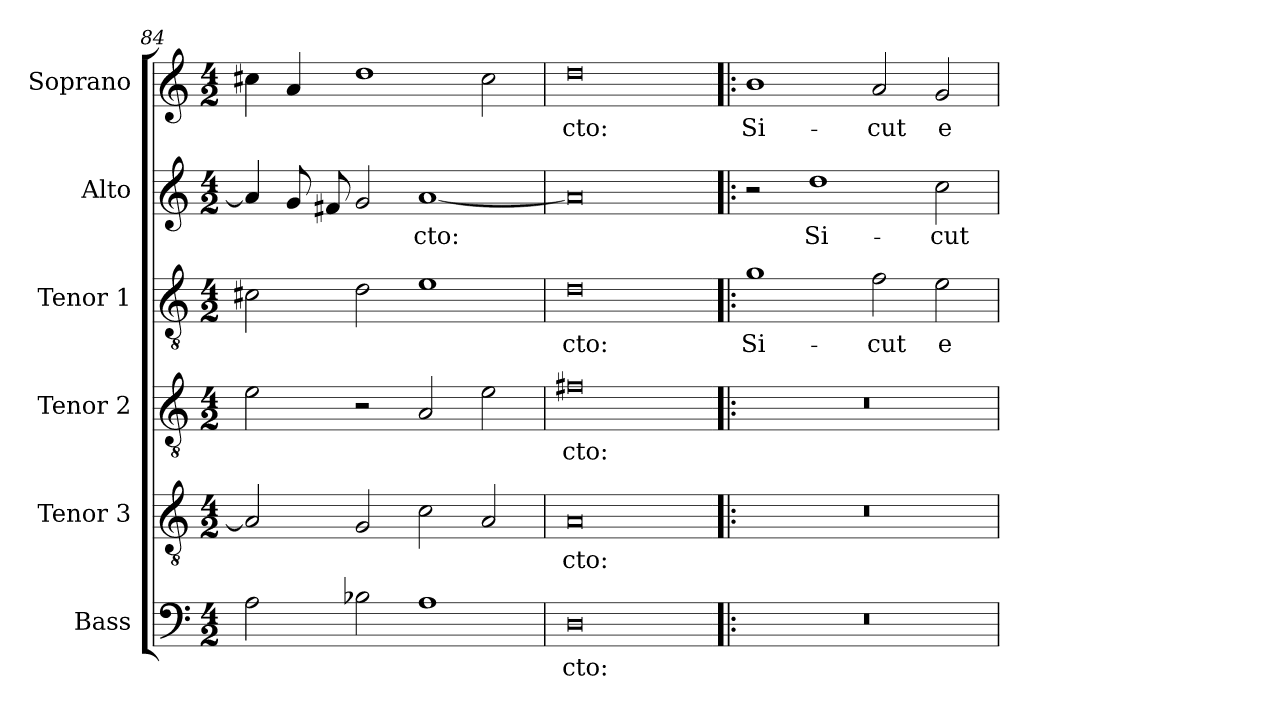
**kern	**text	**kern	**text	**kern	**text	**kern	**text	**kern	**text	**kern	**text
*part6	*part6	*part5	*part5	*part4	*part4	*part3	*part3	*part2	*part2	*part1	*part1
*staff6	*staff6	*staff5	*staff5	*staff4	*staff4	*staff3	*staff3	*staff2	*staff2	*staff1	*staff1
*I"Bass	*	*I"Tenor 3	*	*I"Tenor 2	*	*I"Tenor 1	*	*I"Alto	*	*I"Soprano	*
*I'B.	*	*I'T3.	*	*I'T2.	*	*I'T1.	*	*I'A.	*	*I'S.	*
*clefF4	*	*clefGv2	*	*clefGv2	*	*clefGv2	*	*clefG2	*	*clefG2	*
*	*	*ITrd7c12	*	*ITrd7c12	*	*ITrd7c12	*	*	*	*	*
*k[]	*	*k[]	*	*k[]	*	*k[]	*	*k[]	*	*k[]	*
*C:	*	*C:	*	*C:	*	*C:	*	*C:	*	*C:	*
*M4/2	*	*M4/2	*	*M4/2	*	*M4/2	*	*M4/2	*	*M4/2	*
=84	=84	=84	=84	=84	=84	=84	=84	=84	=84	=84	=84
2Ai\	.	2AAi/]	.	2Ei\	.	2C#Xi\	.	4ai/]	.	4cc#Xi\	.
.	.	.	.	.	.	.	.	8gi/	.	4ai/	.
.	.	.	.	.	.	.	.	8f#Xi/	.	.	.
2B-Xi\	.	2GGi/	.	2r	.	2Di\	.	2gi/	.	1ddi	.
!	!	!	!	!	!	!	!	!	!LO:LY:b:color=#000000	!	!
1Ai	.	2Ci\	.	2AAi/	.	1Ei	.	[1ai	-cto:	.	.
.	.	2AAi/	.	2Ei\	.	.	.	.	.	2cc#i\	.
=85	=85	=85	=85	=85	=85	=85	=85	=85	=85	=85	=85
!	!LO:LY:b:color=#000000	!	!	!	!	!	!	!	!	!	!
!	!	!	!LO:LY:b:color=#000000	!	!	!	!	!	!	!	!
!	!	!	!	!	!LO:LY:b:color=#000000	!	!	!	!	!	!
!	!	!	!	!	!	!	!LO:LY:b:color=#000000	!	!	!	!
!	!	!	!	!	!	!	!	!	!	!	!LO:LY:b:color=#000000
0Di	-cto:	0AAi	-cto:	0F#Xi	-cto:	0Di	-cto:	0ai]	.	0ddi	-cto:
!!LO:PB:g=z
=86!|:	=86!|:	=86!|:	=86!|:	=86!|:	=86!|:	=86!|:	=86!|:	=86!|:	=86!|:	=86!|:	=86!|:
!LO:N:vis=1	!	!LO:N:vis=1	!	!LO:N:vis=1	!	!	!	!	!	!	!
!	!	!	!	!	!	!	!LO:LY:b:color=#000000	!	!	!	!
!	!	!	!	!	!	!	!	!	!	!	!LO:LY:b:color=#000000
0r	.	0r	.	0r	.	1Gi	Si-	2r	.	1bi	Si-
!	!	!	!	!	!	!	!	!	!LO:LY:b:color=#000000	!	!
.	.	.	.	.	.	.	.	1ddi	Si-	.	.
!	!	!	!	!	!	!	!LO:LY:b:color=#000000	!	!	!	!
!	!	!	!	!	!	!	!	!	!	!	!LO:LY:b:color=#000000
.	.	.	.	.	.	2Fi\	-cut	.	.	2ai/	-cut
!	!	!	!	!	!	!	!LO:LY:b:color=#000000	!	!	!	!
!	!	!	!	!	!	!	!	!	!LO:LY:b:color=#000000	!	!
!	!	!	!	!	!	!	!	!	!	!	!LO:LY:b:color=#000000
.	.	.	.	.	.	2Ei\	e-	2cci\	-cut	2gi/	e-
=	=	=	=	=	=	=	=	=	=	=	=
*-	*-	*-	*-	*-	*-	*-	*-	*-	*-	*-	*-
